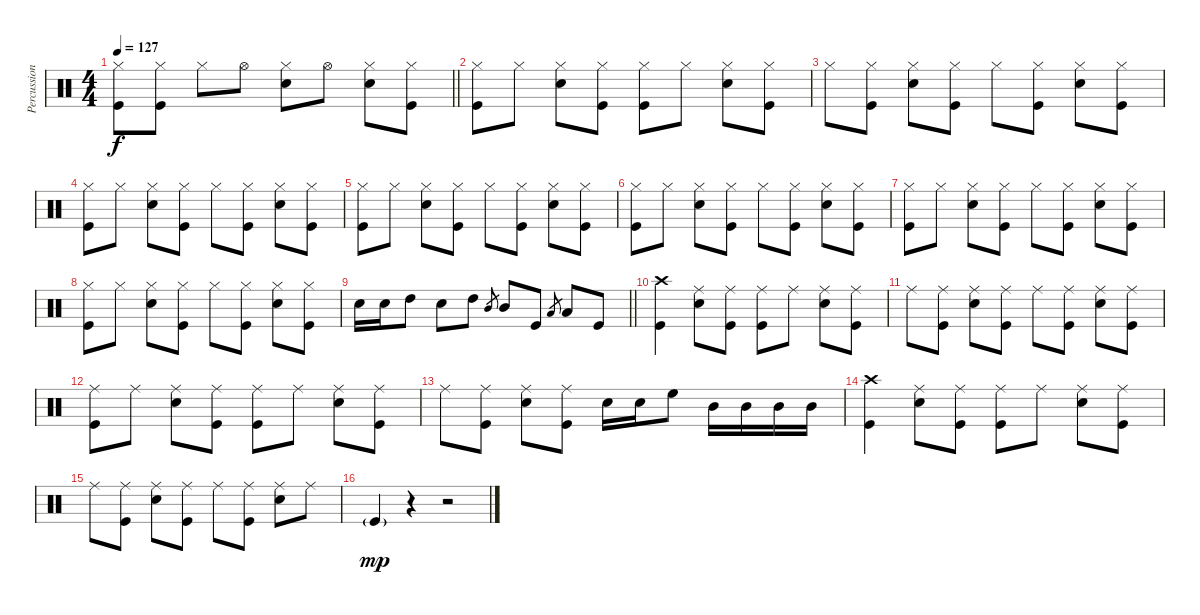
\track ("Percussion" "Percussion") {instrument percussion}
\staff {score}
\articulation defaults
\ts (4 4)
\tempo 127
\clef neutral
\barLineRight lightlight
\ks c
("Kick (hit)" "Hi-Hat (closed)").8{dy f} ("Kick (hit)" "Hi-Hat (closed)").8 "Hi-Hat (closed)".8 "Hi-Hat (open)".8 ("Snare (hit) 2" "Hi-Hat (closed)").8 "Hi-Hat (open)".8 ("Snare (hit) 2" "Hi-Hat (closed)").8 ("Kick (hit)" "Hi-Hat (closed)").8 |
("Hi-Hat (closed)" "Kick (hit)").8 "Hi-Hat (closed)".8 ("Hi-Hat (closed)" "Snare (hit) 2").8 ("Hi-Hat (closed)" "Kick (hit)").8 ("Hi-Hat (closed)" "Kick (hit)").8 "Hi-Hat (closed)".8 ("Hi-Hat (closed)" "Snare (hit) 2").8 ("Hi-Hat (closed)" "Kick (hit)").8 |
"Hi-Hat (closed)".8 ("Kick (hit)" "Hi-Hat (closed)").8 ("Snare (hit) 2" "Hi-Hat (closed)").8 ("Kick (hit)" "Hi-Hat (closed)").8 "Hi-Hat (closed)".8 ("Kick (hit)" "Hi-Hat (closed)").8 ("Snare (hit) 2" "Hi-Hat (closed)").8 ("Kick (hit)" "Hi-Hat (closed)").8 |
("Hi-Hat (closed)" "Kick (hit)").8 "Hi-Hat (closed)".8 ("Hi-Hat (closed)" "Snare (hit) 2").8 ("Hi-Hat (closed)" "Kick (hit)").8 "Hi-Hat (closed)".8 ("Hi-Hat (closed)" "Kick (hit)").8 ("Hi-Hat (closed)" "Snare (hit) 2").8 ("Hi-Hat (closed)" "Kick (hit)").8 |
("Kick (hit)" "Hi-Hat (closed)").8 "Hi-Hat (closed)".8 ("Snare (hit) 2" "Hi-Hat (closed)").8 ("Kick (hit)" "Hi-Hat (closed)").8 "Hi-Hat (closed)".8 ("Kick (hit)" "Hi-Hat (closed)").8 ("Snare (hit) 2" "Hi-Hat (closed)").8 ("Kick (hit)" "Hi-Hat (closed)").8 |
("Hi-Hat (closed)" "Kick (hit)").8 "Hi-Hat (closed)".8 ("Hi-Hat (closed)" "Snare (hit) 2").8 ("Hi-Hat (closed)" "Kick (hit)").8 "Hi-Hat (closed)".8 ("Hi-Hat (closed)" "Kick (hit)").8 ("Hi-Hat (closed)" "Snare (hit) 2").8 ("Hi-Hat (closed)" "Kick (hit)").8 |
("Hi-Hat (closed)" "Kick (hit)").8 "Hi-Hat (closed)".8 ("Hi-Hat (closed)" "Snare (hit) 2").8 ("Hi-Hat (closed)" "Kick (hit)").8 "Hi-Hat (closed)".8 ("Hi-Hat (closed)" "Kick (hit)").8 ("Hi-Hat (closed)" "Snare (hit) 2").8 ("Hi-Hat (closed)" "Kick (hit)").8 |
("Kick (hit)" "Hi-Hat (closed)").8 "Hi-Hat (closed)".8 ("Snare (hit) 2" "Hi-Hat (closed)").8 ("Kick (hit)" "Hi-Hat (closed)").8 "Hi-Hat (closed)".8 ("Kick (hit)" "Hi-Hat (closed)").8 ("Snare (hit) 2" "Hi-Hat (closed)").8 ("Kick (hit)" "Hi-Hat (closed)").8 |
\barLineRight lightlight "Snare (hit) 2".16 "Snare (hit) 2".16 "High Tom (hit)".8 "Snare (hit) 2".8 "High Tom (hit)".8 "Mid Tom (hit)".8{gr} "Mid Tom (hit)".8 "Kick (hit)".8 "Low Tom (hit)".8{gr} "Low Tom (hit)".8 "Kick (hit)".8
|
("Crash high (hit)" "Kick (hit)").4 ("Ride (middle)" "Snare (hit) 2").8 ("Ride (middle)" "Kick (hit)").8 ("Ride (middle)" "Kick (hit)").8 "Ride (middle)".8 ("Ride (middle)" "Snare (hit) 2").8 ("Ride (middle)" "Kick (hit)").8 |
"Ride (middle)".8 ("Kick (hit)" "Ride (middle)").8 ("Snare (hit) 2" "Ride (middle)").8 ("Kick (hit)" "Ride (middle)").8 "Ride (middle)".8 ("Kick (hit)" "Ride (middle)").8 ("Snare (hit) 2" "Ride (middle)").8 ("Kick (hit)" "Ride (middle)").8 |
("Ride (middle)" "Kick (hit)").8 "Ride (middle)".8 ("Ride (middle)" "Snare (hit) 2").8 ("Ride (middle)" "Kick (hit)").8 ("Ride (middle)" "Kick (hit)").8 "Ride (middle)".8 ("Ride (middle)" "Snare (hit) 2").8 ("Ride (middle)" "Kick (hit)").8 |
"Ride (middle)".8 ("Kick (hit)" "Ride (middle)").8 ("Snare (hit) 2" "Ride (middle)").8 ("Kick (hit)" "Ride (middle)").8 "Snare (hit) 2".16 "Snare (hit) 2".16 "High Floor Tom (hit)".8 "Mid Tom (hit)".16 "Mid Tom (hit)".16 "Mid Tom (hit)".16 "Mid Tom (hit)".16 |
("Crash high (hit)" "Kick (hit)").4 ("Ride (middle)" "Snare (hit) 2").8 ("Ride (middle)" "Kick (hit)").8 ("Ride (middle)" "Kick (hit)").8 "Ride (middle)".8 ("Ride (middle)" "Snare (hit) 2").8 ("Ride (middle)" "Kick (hit)").8 |
"Ride (middle)".8 ("Ride (middle)" "Kick (hit)").8 ("Ride (middle)" "Snare (hit) 2").8 ("Ride (middle)" "Kick (hit)").8 "Ride (middle)".8 ("Ride (middle)" "Kick (hit)").8 ("Ride (middle)" "Snare (hit) 2").8 "Ride (middle)".8 |
"Kick (hit)"{g}.4{dy mp} r.4 r.2
